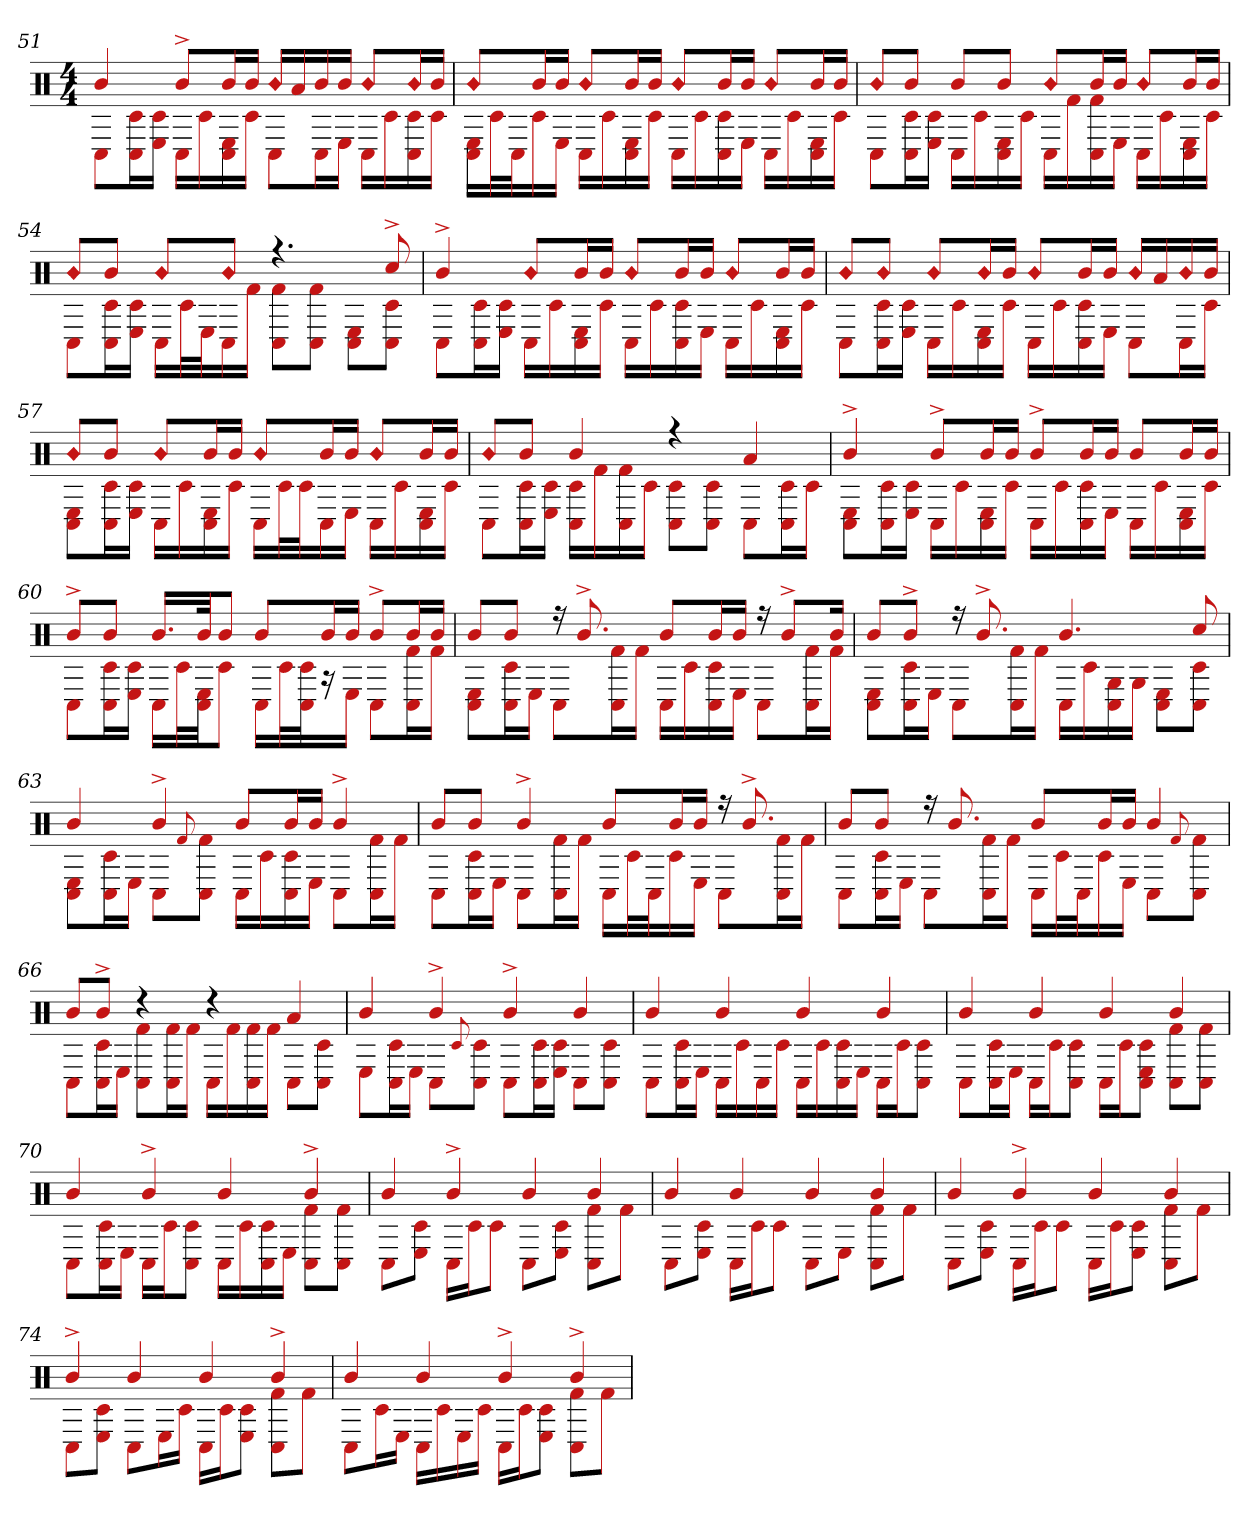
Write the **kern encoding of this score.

**kern
*part1
*staff1
*clefX
*k[]
*M4/4
=51
*^
4b	8C#L
.	16c# 16C#L
.	16c# 16EJJ
8b^L	16C#LL
.	16c#
16bL	16E 16C#
16bJJ	16c#JJ
!LO:N:head=diamond	!
16bLL	8C#L
16a	.
16b	16C#L
16bJJ	16EJJ
!LO:N:head=diamond	!
8bL	16C#LL
.	16c#
!LO:N:head=diamond	!
16bL	16C# 16c#
16bJJ	16c#JJ
=52	=52
!LO:N:head=diamond	!
8bL	16C# 16ELL
.	32c#L
.	32C#J
16bL	16c#
16bJJ	16EJJ
!LO:N:head=diamond	!
8bL	16C#LL
.	16c#
16bL	16E 16C#
16bJJ	16c#JJ
!LO:N:head=diamond	!
8bL	16C#LL
.	16c#
16bL	16C# 16c#
16bJJ	16EJJ
!LO:N:head=diamond	!
8bL	16C#LL
.	16c#
16bL	16C# 16E
16bJJ	16c#JJ
=53	=53
!LO:N:head=diamond	!
8bL	8C#L
8bJ	16C# 16c#L
.	16c# 16EJJ
8bL	16C#LL
.	16c#
8bJ	16E 16C#
.	16c#JJ
!LO:N:head=diamond	!
8bL	16C#LL
.	16f#
16bL	16C# 16f#
16bJJ	16EJJ
!LO:N:head=diamond	!
8bL	16C#LL
.	16c#
16bL	16C# 16E
16bJJ	16c#JJ
=54	=54
!LO:N:head=diamond	!
8bL	8C#L
8bJ	16C# 16c#L
.	16E 16c#JJ
!LO:N:head=diamond	!
8bL	16C#LL
.	32c#L
.	32EJ
!LO:N:head=diamond	!
8bJ	16C#
.	16f#JJ
4.r	8C# 8f#L
.	8C# 8f#J
.	8C# 8EL
8cc#^	8C# 8c#J
=55	=55
4b^	8C#L
.	16C# 16c#L
.	16E 16c#JJ
!LO:N:head=diamond	!
8bL	16C#LL
.	16c#
16bL	16E 16C#
16bJJ	16c#JJ
!LO:N:head=diamond	!
8bL	16C#LL
.	16c#
16bL	16C# 16c#
16bJJ	16EJJ
!LO:N:head=diamond	!
8bL	16C#LL
.	16c#
16bL	16E 16C#
16bJJ	16c#JJ
=56	=56
!LO:N:head=diamond	!
8bL	8C#L
!LO:N:head=diamond	!
8bJ	16C# 16c#L
.	16E 16c#JJ
!LO:N:head=diamond	!
8bL	16C#LL
.	16c#
!LO:N:head=diamond	!
16bL	16C# 16E
16bJJ	16c#JJ
!LO:N:head=diamond	!
8bL	16C#LL
.	16c#
16bL	16C# 16c#
16bJJ	16EJJ
!LO:N:head=diamond	!
16bLL	8C#L
16a	.
!LO:N:head=diamond	!
16b	16C#L
16bJJ	16c#JJ
=57	=57
!LO:N:head=diamond	!
8bL	8C# 8EL
8bJ	16C# 16c#L
.	16c# 16EJJ
!LO:N:head=diamond	!
8bL	16C#LL
.	16c#
16bL	16C# 16E
16bJJ	16c#JJ
!LO:N:head=diamond	!
8bL	16C#LL
.	32c#L
.	32c#J
16bL	16C#
16bJJ	16EJJ
!LO:N:head=diamond	!
8bL	16C#LL
.	16c#
16bL	16E 16C#
16bJJ	16c#JJ
=58	=58
!LO:N:head=diamond	!
8bL	8C#L
8bJ	16C# 16c#L
.	16E 16c#JJ
4b	16C# 16c#LL
.	16f#
.	16C# 16f#
.	16c#JJ
4r	8C# 8c#L
.	8C# 8c#J
4a	8C#L
.	16c# 16C#L
.	16c#JJ
=59	=59
4b^	8E 8C#L
.	16c# 16C#L
.	16E 16c#JJ
8b^L	16C#LL
.	16c#
16bL	16E 16C#
16bJJ	16c#JJ
8b^L	16C#LL
.	16c#
16bL	16c# 16C#
16bJJ	16EJJ
8bL	16C#LL
.	16c#
16bL	16E 16C#
16bJJ	16c#JJ
=60	=60
8b^L	8C#L
8bJ	16C# 16c#L
.	16c# 16EJJ
16.bLL	16C#LL
.	32c#L
32bJk	32E 32C#JJ
8bJ	8c#J
8bL	16C#LL
.	32c#L
.	32C# 32c#J
16bL	16r
16bJJ	16EJJ
8b^L	8C#L
16bL	16C# 16f#L
16bJJ	16f#JJ
=61	=61
8bL	8C# 8EL
8bJ	16C# 16c#L
.	16EJJ
16r	8C#L
8.b^	.
.	16C# 16f#L
.	16f#JJ
8bL	16C#LL
.	16c#
16bL	16C# 16c#
16bJJ	16EJJ
16r	8C#L
8b^L	.
.	16f# 16C#L
16bJk	16f#JJ
=62	=62
8bL	8C# 8EL
8b^J	16C# 16c#L
.	16EJJ
16r	8C#L
8.b^	.
.	16C# 16f#L
.	16f#JJ
4.b	16C#LL
.	16c#
.	16C# 16G
.	16GJJ
.	8C# 8EL
8cc#	8c# 8C#J
=63	=63
4b	8C# 8EL
.	16C# 16c#L
.	16EJJ
4b^	8C#L
.	8qqf#
.	8C# 8f#J
8bL	16C#LL
.	16c#
16bL	16C# 16c#
16bJJ	16EJJ
4b^	8C#L
.	16f# 16C#L
.	16f#JJ
=64	=64
8bL	8C#L
8bJ	16C# 16c#L
.	16EJJ
4b^	8C#L
.	16C# 16f#L
.	16f#JJ
8bL	16C#LL
.	32c#L
.	32C#J
16bL	16c#
16bJJ	16EJJ
16r	8C#L
8.b^	.
.	16C# 16f#L
.	16f#JJ
=65	=65
8bL	8C#L
8bJ	16C# 16c#L
.	16EJJ
16r	8C#L
8.b	.
.	16C# 16f#L
.	16f#JJ
8bL	16C#LL
.	32c#L
.	32C#J
16bL	16c#
16bJJ	16EJJ
4b	8C#L
.	8qqf#
.	8C# 8f#J
=66	=66
8bL	8C#L
8b^J	16C# 16c#L
.	16EJJ
4r	8C# 8f#L
.	16C# 16f#L
.	16f#JJ
4r	16C#LL
.	16f#
.	16C# 16f#
.	16f#JJ
4a	8C#L
.	8C# 8c#J
=67	=67
4b	8EL
.	16C# 16c#L
.	16EJJ
4b^	8C#L
.	8qqc#
.	8C# 8c#J
4b^	8C#L
.	16C# 16c#L
.	16E 16c#JJ
4b	8C#L
.	8C# 8c#J
=68	=68
4b	8C#L
.	16C# 16c#L
.	16EJJ
4b	16C#LL
.	16c#
.	16C#
.	16c#JJ
4b	16C#LL
.	16c#
.	16C# 16c#
.	16EJJ
4b	16C#LL
.	16c#J
.	8C# 8c#J
=69	=69
4b	8C#L
.	16C# 16c#L
.	16EJJ
4b	16C#LL
.	16c#J
.	8C# 8c#J
4b	16C#LL
.	16c#J
.	8C# 8c# 8EJ
4b	8C# 8f#L
.	8C# 8f#J
=70	=70
4b	8C#L
.	16c# 16C#L
.	16EJJ
4b^	16C#LL
.	16c#J
.	8C# 8c#J
4b	16C#LL
.	16c#
.	16c# 16C#
.	16EJJ
4b^	8C# 8f#L
.	8C# 8f#J
=71	=71
4b	8C#L
.	8c# 8EJ
4b^	16C#LL
.	16c#J
.	8c#J
4b	8C#L
.	8c# 8EJ
4b	8C# 8f#L
.	8f#J
=72	=72
4b	8C#L
.	8c# 8EJ
4b	16C#LL
.	16c#J
.	8c#J
4b	8C#L
.	8EJ
4b	8C# 8f#L
.	8f#J
=73	=73
4b	8C#L
.	8c# 8EJ
4b^	16C#LL
.	16c#J
.	8c#J
4b	16C#LL
.	16c#J
.	8c# 8EJ
4b	8C# 8f#L
.	8f#J
=74	=74
4b^	8C#L
.	8c# 8EJ
4b	8C#L
.	16EL
.	16c#JJ
4b	16C#LL
.	16c#J
.	8c# 8EJ
4b^	8C# 8f#L
.	8f#J
=75	=75
4b	8C#L
.	16c#L
.	16EJJ
4b	16C#LL
.	16c#
.	16E
.	16c#JJ
4b^	16C#LL
.	16c#J
.	8c# 8EJ
4b^	8C# 8f#L
.	8f#J
*v	*v
=
*-
